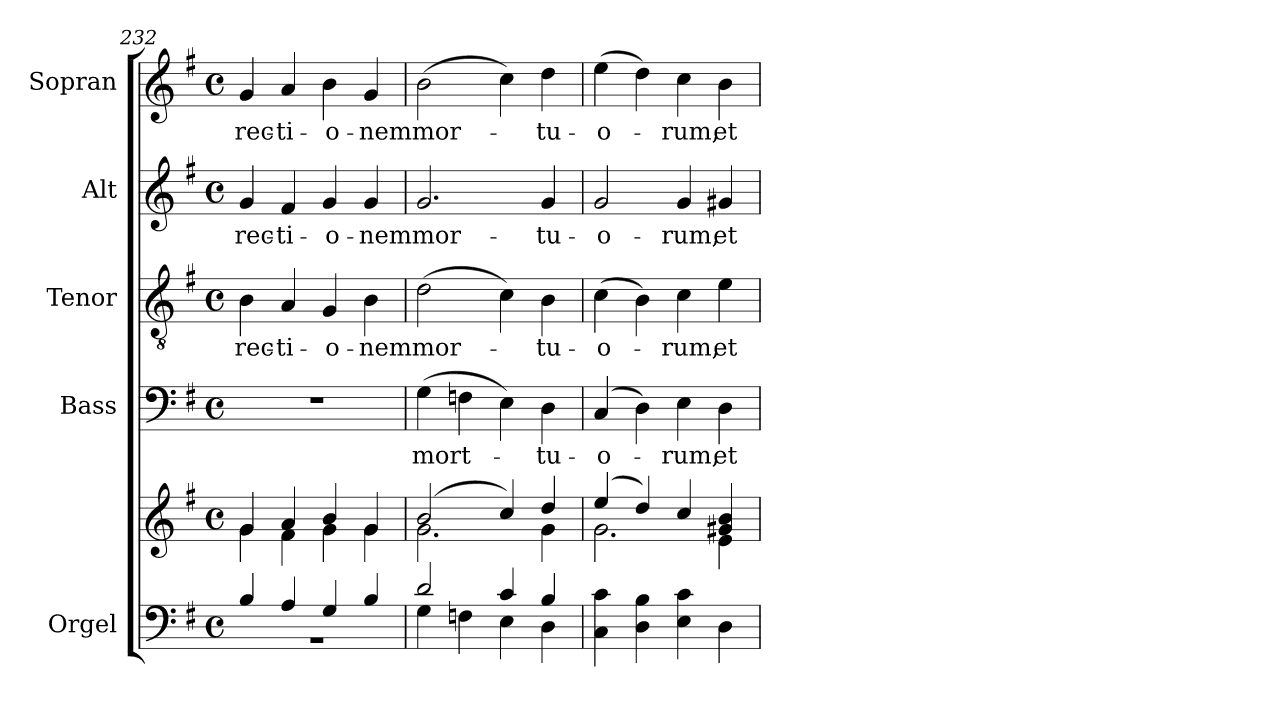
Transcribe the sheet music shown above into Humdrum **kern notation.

**kern	**kern	**kern	**text	**kern	**text	**kern	**text	**kern	**text
*part5	*part5	*part4	*part4	*part3	*part3	*part2	*part2	*part1	*part1
*staff6	*staff5	*staff4	*staff4	*staff3	*staff3	*staff2	*staff2	*staff1	*staff1
*I"Orgel	*	*I"Bass	*	*I"Tenor	*	*I"Alt	*	*I"Sopran	*
*I'Org.	*	*I'B.	*	*I'T.	*	*I'A.	*	*I'S.	*
*clefF4	*clefG2	*clefF4	*	*clefGv2	*	*clefG2	*	*clefG2	*
*k[f#]	*k[f#]	*k[f#]	*	*k[f#]	*	*k[f#]	*	*k[f#]	*
*G:	*G:	*G:	*	*G:	*	*G:	*	*G:	*
*M4/4	*M4/4	*M4/4	*	*M4/4	*	*M4/4	*	*M4/4	*
*met(c)	*met(c)	*met(c)	*	*met(c)	*	*met(c)	*	*met(c)	*
=232	=232	=232	=232	=232	=232	=232	=232	=232	=232
*^	*^	*	*	*	*	*	*	*	*
4B/	1rBB	4g/	4g\	1r	.	4B\	-rec-	4g/	-rec-	4g/	-rec-
4A/	.	4a/	4f#\	.	.	4A/	-ti-	4f#/	-ti-	4a/	-ti-
4G/	.	4b/	4g\	.	.	4G/	-o-	4g/	-o-	4b\	-o-
4B/	.	4g/	4g\	.	.	4B\	-nem	4g/	-nem	4g/	-nem
=233	=233	=233	=233	=233	=233	=233	=233	=233	=233	=233	=233
2d/	4G\	(2b/	2.g\	(4G\	mort-	(2d\	mor-	2.g/	mor-	(2b\	mor-
.	4Fn\	.	.	4Fn\	.	.	.	.	.	.	.
4c/	4E\	4cc/)	.	4E\)	.	4c\)	.	.	.	4cc\)	.
4B/	4D\	4dd/	4g\	4D\	-tu-	4B\	-tu-	4g/	-tu-	4dd\	-tu-
*v	*v	*	*	*	*	*	*	*	*	*	*
=234	=234	=234	=234	=234	=234	=234	=234	=234	=234	=234
4C\ 4c\	(4ee/	2.g\	(4C/	-o-	(4c\	-o-	2g/	-o-	(4ee\	-o-
4D\ 4B\	4dd/)	.	4D\)	.	4B\)	.	.	.	4dd\)	.
4E\ 4c\	4cc/	.	4E\	-rum,	4c\	-rum,	4g/	-rum,	4cc\	-rum,
4D\	4g#X/ 4b/	4e\	4D\	et	4e\	et	4g#X/	et	4b\	et
*	*v	*v	*	*	*	*	*	*	*	*
=	=	=	=	=	=	=	=	=	=
*-	*-	*-	*-	*-	*-	*-	*-	*-	*-
